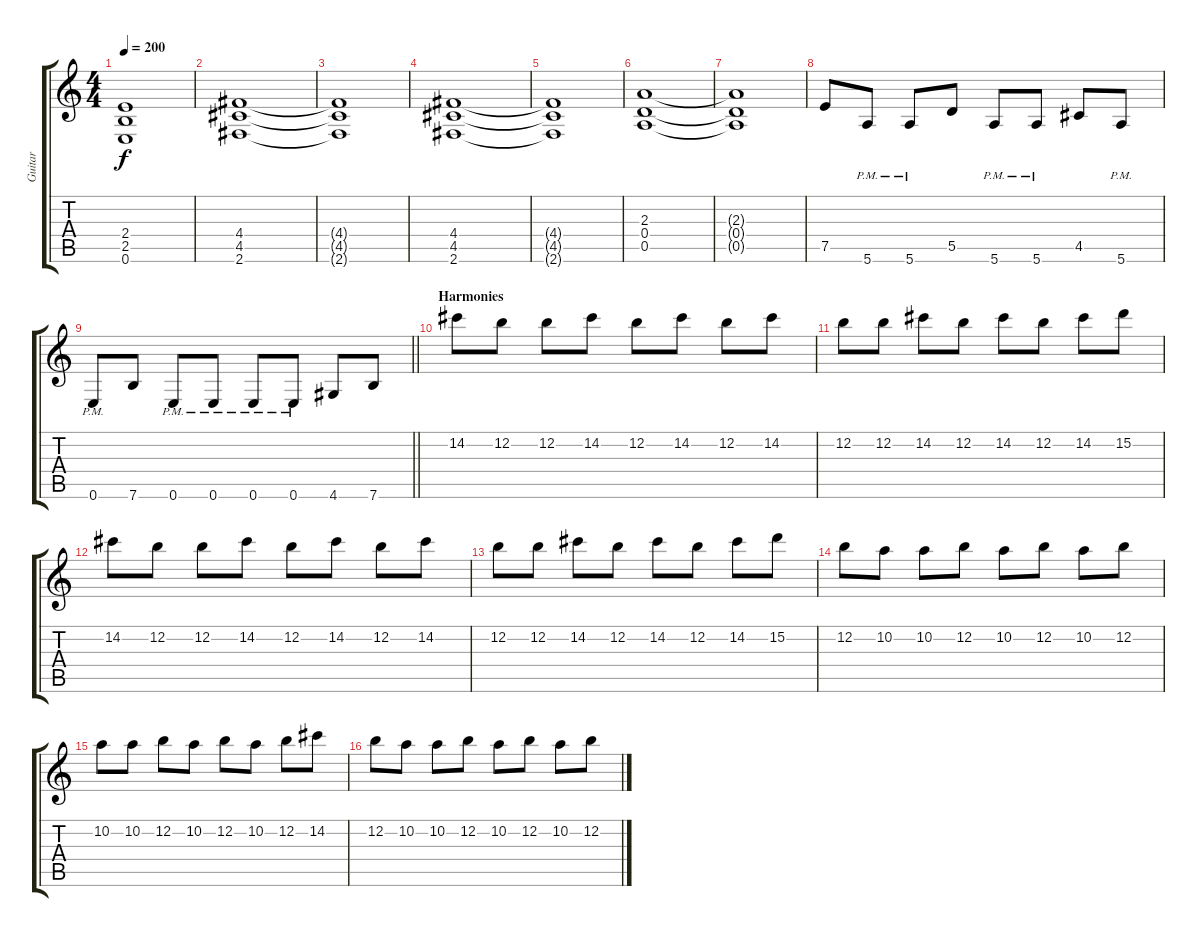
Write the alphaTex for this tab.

\track ("Guitar" "Guitar") {instrument distortionguitar}
\staff {score tabs}
\tuning (E4 B3 G3 D3 A2 E2) {hide}
\ts (4 4)
\tempo 200
\clef g2
\ks c
(2.4{t} 2.5{t} 0.6{t}).1{dy f} |
(4.4 4.5 2.6).1 |
(4.4{t} 4.5{t} 2.6{t}).1 |
(4.4 4.5 2.6).1 |
(4.4{t} 4.5{t} 2.6{t}).1 |
(2.3 0.4 0.5).1 |
(2.3{t} 0.4{t} 0.5{t}).1 |
7.5.8 5.6{pm}.8 5.6{pm}.8 5.5.8 5.6{pm}.8 5.6{pm}.8 4.5.8 5.6{pm}.8 |
\barLineRight lightlight
0.6{pm}.8 7.6.8 0.6{pm}.8 0.6{pm}.8 0.6{pm}.8 0.6{pm}.8 4.6.8 7.6.8 |
\section ("" "Harmonies")
14.2.8 12.2.8 12.2.8 14.2.8 12.2.8 14.2.8 12.2.8 14.2.8 |
12.2.8 12.2.8 14.2.8 12.2.8 14.2.8 12.2.8 14.2.8 15.2.8 |
14.2.8 12.2.8 12.2.8 14.2.8 12.2.8 14.2.8 12.2.8 14.2.8 |
12.2.8 12.2.8 14.2.8 12.2.8 14.2.8 12.2.8 14.2.8 15.2.8 |
12.2.8 10.2.8 10.2.8 12.2.8 10.2.8 12.2.8 10.2.8 12.2.8 |
10.2.8 10.2.8 12.2.8 10.2.8 12.2.8 10.2.8 12.2.8 14.2.8 |
12.2.8 10.2.8 10.2.8 12.2.8 10.2.8 12.2.8 10.2.8 12.2.8
